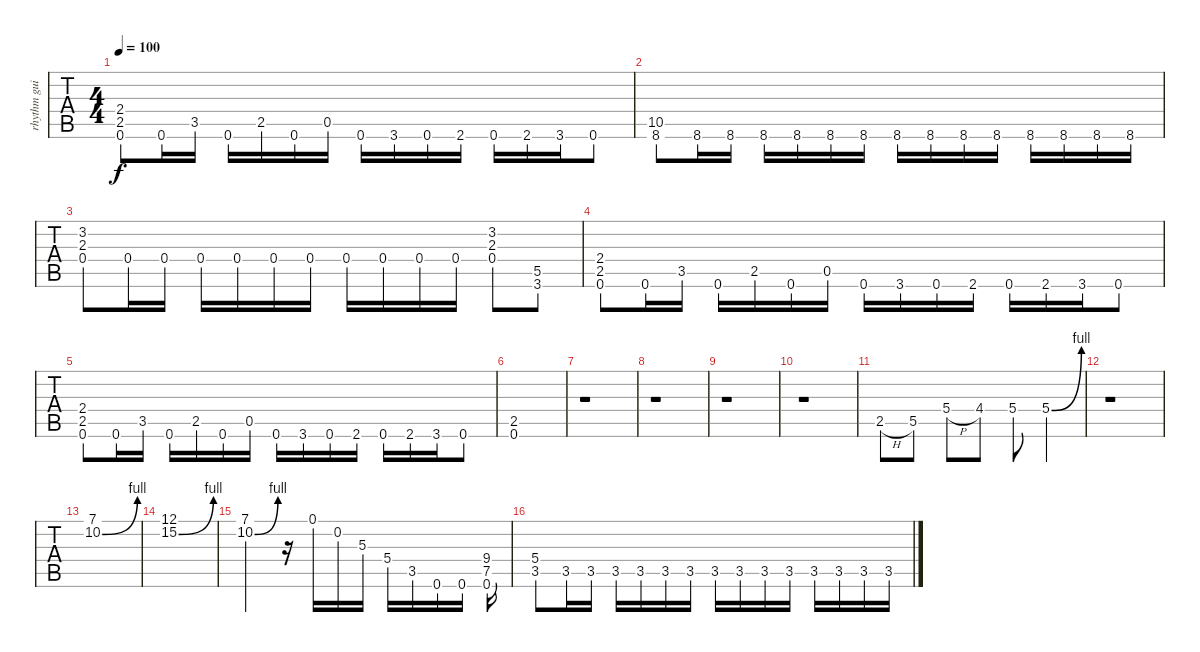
\track ("rhythm guitar" "rhythm gui") {instrument distortionguitar}
\staff {tabs}
\tuning (E4 B3 G3 D3 A2 E2) {hide}
\ts (4 4)
\tempo 100
\clef g2
\ks c
(2.4 2.5 0.6).8{dy f} 0.6.16 3.5.16 0.6.16 2.5.16 0.6.16 0.5.16 0.6.16 3.6.16 0.6.16 2.6.16 0.6.16 2.6.16 3.6.16 0.6.8 |
(10.5 8.6).8 8.6.16 8.6.16 8.6.16 8.6.16 8.6.16 8.6.16 8.6.16 8.6.16 8.6.16 8.6.16 8.6.16 8.6.16 8.6.16 8.6.16 |
(3.2 2.3 0.4).8 0.4.16 0.4.16 0.4.16 0.4.16 0.4.16 0.4.16 0.4.16 0.4.16 0.4.16 0.4.16 (3.2 2.3 0.4).8 (5.5 3.6).8 |
(2.4 2.5 0.6).8 0.6.16 3.5.16 0.6.16 2.5.16 0.6.16 0.5.16 0.6.16 3.6.16 0.6.16 2.6.16 0.6.16 2.6.16 3.6.16 0.6.8 |
(2.4 2.5 0.6).8 0.6.16 3.5.16 0.6.16 2.5.16 0.6.16 0.5.16 0.6.16 3.6.16 0.6.16 2.6.16 0.6.16 2.6.16 3.6.16 0.6.8 |
(2.5 0.6).1 |
r.1 |
r.1 |
r.1 |
r.1 |
2.5{h}.8 5.5.8 5.4{h}.8 4.4.8 5.4.8 5.4{be (bend 0 0 60 4)}.4 |
r.1 |
(7.1 10.2{be (bend 0 0 60 4)}).1 |
(12.1 15.2{be (bend 0 0 60 4)}).1 |
(7.1 10.2{be (bend 0 0 60 4)}).2 r.16 0.1.16 0.2.16 5.3.16 5.4.16 3.5.16 0.6.16 0.6.16 (9.4 7.5 0.6).16 |
(5.4 3.5).8 3.5.16 3.5.16 3.5.16 3.5.16 3.5.16 3.5.16 3.5.16 3.5.16 3.5.16 3.5.16 3.5.16 3.5.16 3.5.16 3.5.16
